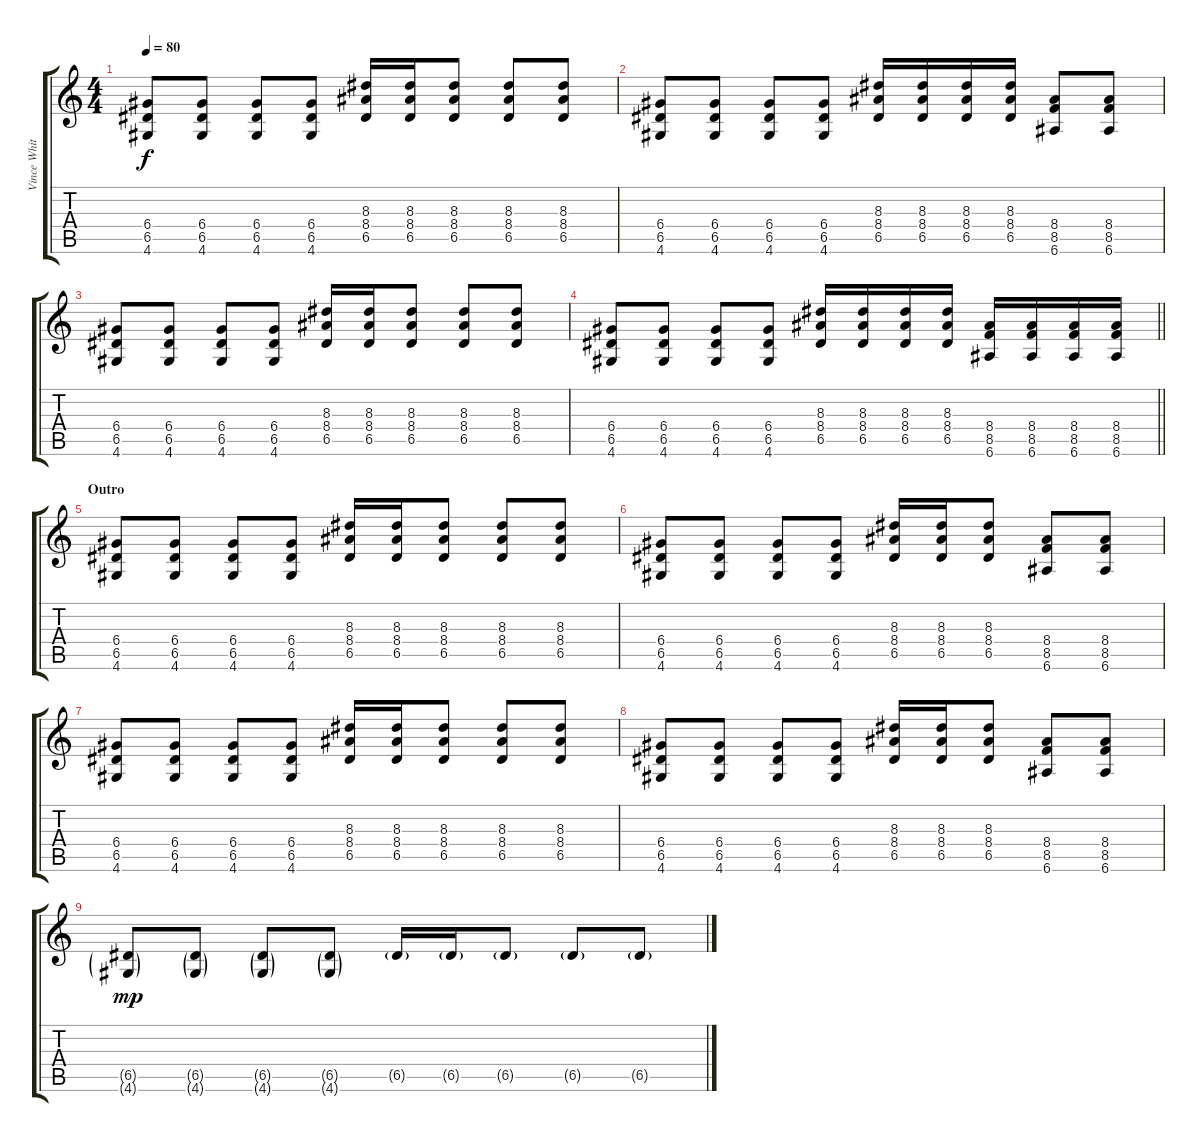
\track ("Vince White - Guitar" "Vince Whit") {instrument overdrivenguitar}
\staff {score tabs}
\tuning (E4 B3 G3 D3 A2 E2) {hide}
\ts (4 4)
\tempo 80
\clef g2
\ks c
(6.4 6.5 4.6).8{dy f} (6.4 6.5 4.6).8 (6.4 6.5 4.6).8 (6.4 6.5 4.6).8 (8.3 8.4 6.5).16 (8.3 8.4 6.5).16 (8.3 8.4 6.5).8 (8.3 8.4 6.5).8 (8.3 8.4 6.5).8 |
(6.4 6.5 4.6).8 (6.4 6.5 4.6).8 (6.4 6.5 4.6).8 (6.4 6.5 4.6).8 (8.3 8.4 6.5).16 (8.3 8.4 6.5).16 (8.3 8.4 6.5).16 (8.3 8.4 6.5).16 (8.4 8.5 6.6).8 (8.4 8.5 6.6).8 |
(6.4 6.5 4.6).8 (6.4 6.5 4.6).8 (6.4 6.5 4.6).8 (6.4 6.5 4.6).8 (8.3 8.4 6.5).16 (8.3 8.4 6.5).16 (8.3 8.4 6.5).8 (8.3 8.4 6.5).8 (8.3 8.4 6.5).8 |
\barLineRight lightlight
(6.4 6.5 4.6).8 (6.4 6.5 4.6).8 (6.4 6.5 4.6).8 (6.4 6.5 4.6).8 (8.3 8.4 6.5).16 (8.3 8.4 6.5).16 (8.3 8.4 6.5).16 (8.3 8.4 6.5).16 (8.4 8.5 6.6).16 (8.4 8.5 6.6).16 (8.4 8.5 6.6).16 (8.4 8.5 6.6).16 |
\section ("" "Outro")
(6.4 6.5 4.6).8 (6.4 6.5 4.6).8 (6.4 6.5 4.6).8 (6.4 6.5 4.6).8 (8.3 8.4 6.5).16 (8.3 8.4 6.5).16 (8.3 8.4 6.5).8 (8.3 8.4 6.5).8 (8.3 8.4 6.5).8 |
(6.4 6.5 4.6).8 (6.4 6.5 4.6).8 (6.4 6.5 4.6).8 (6.4 6.5 4.6).8 (8.3 8.4 6.5).16 (8.3 8.4 6.5).16 (8.3 8.4 6.5).8 (8.4 8.5 6.6).8 (8.4 8.5 6.6).8 |
(6.4 6.5 4.6).8 (6.4 6.5 4.6).8 (6.4 6.5 4.6).8 (6.4 6.5 4.6).8 (8.3 8.4 6.5).16 (8.3 8.4 6.5).16 (8.3 8.4 6.5).8 (8.3 8.4 6.5).8 (8.3 8.4 6.5).8 |
(6.4 6.5 4.6).8 (6.4 6.5 4.6).8 (6.4 6.5 4.6).8 (6.4 6.5 4.6).8 (8.3 8.4 6.5).16 (8.3 8.4 6.5).16 (8.3 8.4 6.5).8 (8.4 8.5 6.6).8 (8.4 8.5 6.6).8 |
(6.5{g} 4.6{g}).8{dy mp} (6.5{g} 4.6{g}).8 (6.5{g} 4.6{g}).8 (6.5{g} 4.6{g}).8 6.5{g}.16 6.5{g}.16 6.5{g}.8 6.5{g}.8 6.5{g}.8
